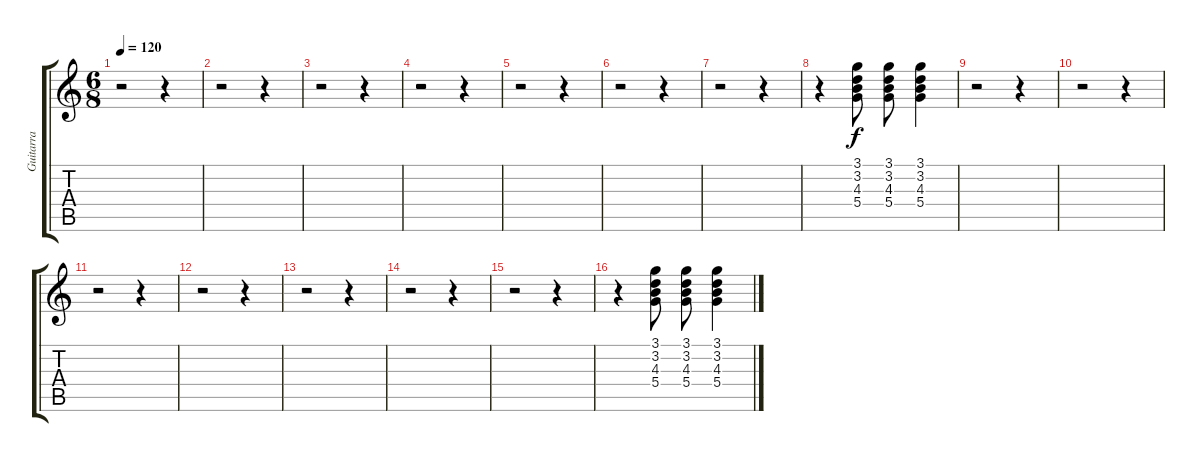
\track ("Guitarra" "Guitarra") {instrument acousticguitarnylon}
\staff {score tabs}
\tuning (E4 B3 G3 D3 A2 E2) {hide}
\ts (6 8)
\tempo 120
\clef g2
\ks c
r.2{dy f} r.4 |
r.2 r.4 |
r.2 r.4 |
r.2 r.4 |
r.2 r.4 |
r.2 r.4 |
r.2 r.4 |
r.4 (3.1 3.2 4.3 5.4).8 (3.1 3.2 4.3 5.4).8 (3.1 3.2 4.3 5.4).4 |
r.2 r.4 |
r.2 r.4 |
r.2 r.4 |
r.2 r.4 |
r.2 r.4 |
r.2 r.4 |
r.2 r.4 |
r.4 (3.1 3.2 4.3 5.4).8 (3.1 3.2 4.3 5.4).8 (3.1 3.2 4.3 5.4).4
